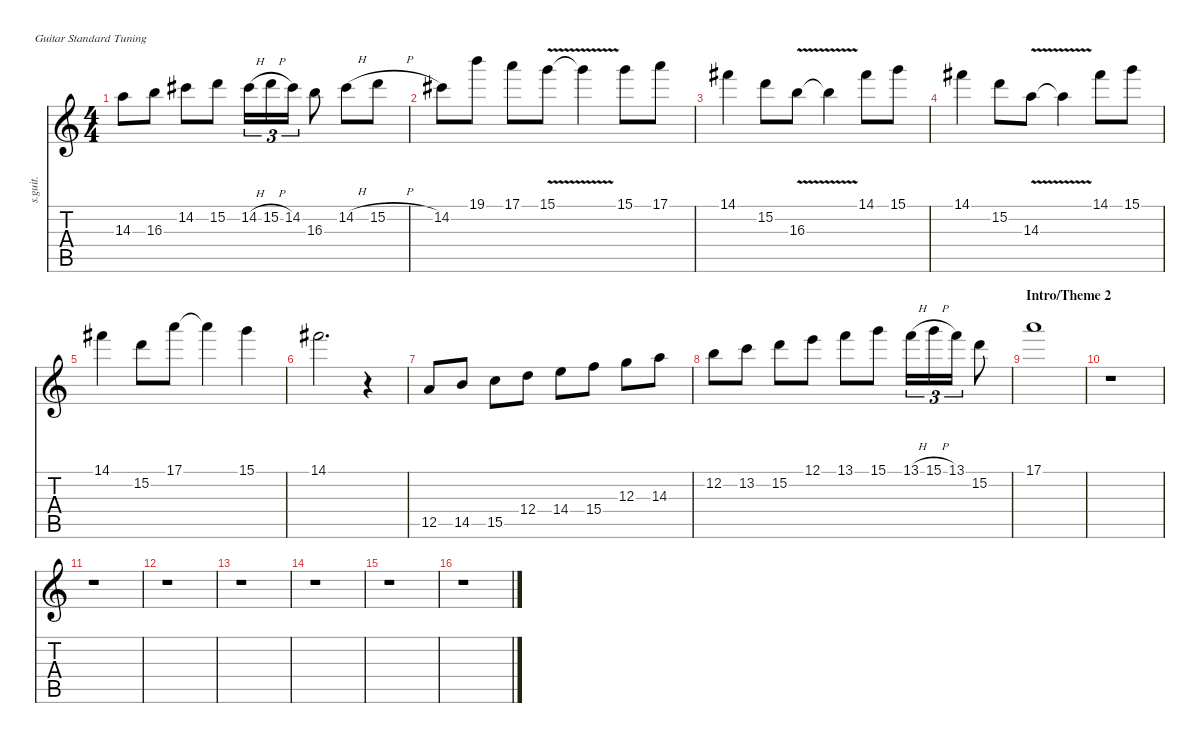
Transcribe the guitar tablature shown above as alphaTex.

\defaultSystemsLayout 4
\hideDynamics
\bracketExtendMode nobrackets
\track ("Kirk Hammett - Lead Guitar" "s.guit.") {instrument distortionguitar}
\staff {score tabs}
\tuning (E4 B3 G3 D3 A2 E2)
\ts (4 4)
\tempo (112 hide)
\clef g2
\ks c
14.3.8{lyrics (0 "") lyrics (1 "") lyrics (2 "") lyrics (3 "") lyrics (4 "") dy f} 16.3.8{lyrics (0 "") lyrics (1 "") lyrics (2 "") lyrics (3 "") lyrics (4 "")} 14.2{acc #}.8{lyrics (0 "") lyrics (1 "") lyrics (2 "") lyrics (3 "") lyrics (4 "")} 15.2.8{lyrics (0 "") lyrics (1 "") lyrics (2 "") lyrics (3 "") lyrics (4 "")} 14.2{h acc #}.16{tu (3 2) lyrics (0 "") lyrics (1 "") lyrics (2 "") lyrics (3 "") lyrics (4 "")} 15.2{h}.16{tu (3 2) lyrics (0 "") lyrics (1 "") lyrics (2 "") lyrics (3 "") lyrics (4 "")} 14.2{acc #}.16{tu (3 2) lyrics (0 "") lyrics (1 "") lyrics (2 "") lyrics (3 "") lyrics (4 "")} 16.3.8{lyrics (0 "") lyrics (1 "") lyrics (2 "") lyrics (3 "") lyrics (4 "")} 14.2{h acc #}.8{lyrics (0 "") lyrics (1 "") lyrics (2 "") lyrics (3 "") lyrics (4 "")} 15.2{h}.8{lyrics (0 "") lyrics (1 "") lyrics (2 "") lyrics (3 "") lyrics (4 "")} |
14.2{acc #}.8{lyrics (0 "") lyrics (1 "") lyrics (2 "") lyrics (3 "") lyrics (4 "")} 19.1.8{lyrics (0 "") lyrics (1 "") lyrics (2 "") lyrics (3 "") lyrics (4 "")} 17.1.8{lyrics (0 "") lyrics (1 "") lyrics (2 "") lyrics (3 "") lyrics (4 "")} 15.1{v}.8{lyrics (0 "") lyrics (1 "") lyrics (2 "") lyrics (3 "") lyrics (4 "")} 15.1{v t}.4{lyrics (0 "") lyrics (1 "") lyrics (2 "") lyrics (3 "") lyrics (4 "") dy fff} 15.1.8{lyrics (0 "") lyrics (1 "") lyrics (2 "") lyrics (3 "") lyrics (4 "") dy f} 17.1.8{lyrics (0 "") lyrics (1 "") lyrics (2 "") lyrics (3 "") lyrics (4 "")} |
14.1{acc #}.4{lyrics (0 "") lyrics (1 "") lyrics (2 "") lyrics (3 "") lyrics (4 "")} 15.2.8{lyrics (0 "") lyrics (1 "") lyrics (2 "") lyrics (3 "") lyrics (4 "")} 16.3{v}.8{lyrics (0 "") lyrics (1 "") lyrics (2 "") lyrics (3 "") lyrics (4 "")} 16.3{v t}.4{lyrics (0 "") lyrics (1 "") lyrics (2 "") lyrics (3 "") lyrics (4 "") dy fff} 14.1{acc #}.8{lyrics (0 "") lyrics (1 "") lyrics (2 "") lyrics (3 "") lyrics (4 "") dy f} 15.1.8{lyrics (0 "") lyrics (1 "") lyrics (2 "") lyrics (3 "") lyrics (4 "")} |
14.1{acc #}.4{lyrics (0 "") lyrics (1 "") lyrics (2 "") lyrics (3 "") lyrics (4 "")} 15.2.8{lyrics (0 "") lyrics (1 "") lyrics (2 "") lyrics (3 "") lyrics (4 "")} 14.3{v}.8{lyrics (0 "") lyrics (1 "") lyrics (2 "") lyrics (3 "") lyrics (4 "")} 14.3{v t}.4{lyrics (0 "") lyrics (1 "") lyrics (2 "") lyrics (3 "") lyrics (4 "") dy fff} 14.1{acc #}.8{lyrics (0 "") lyrics (1 "") lyrics (2 "") lyrics (3 "") lyrics (4 "") dy f} 15.1.8{lyrics (0 "") lyrics (1 "") lyrics (2 "") lyrics (3 "") lyrics (4 "")} |
14.1{acc #}.4{lyrics (0 "") lyrics (1 "") lyrics (2 "") lyrics (3 "") lyrics (4 "")} 15.2.8{lyrics (0 "") lyrics (1 "") lyrics (2 "") lyrics (3 "") lyrics (4 "")} 17.1.8{lyrics (0 "") lyrics (1 "") lyrics (2 "") lyrics (3 "") lyrics (4 "")} 17.1{t}.4{lyrics (0 "") lyrics (1 "") lyrics (2 "") lyrics (3 "") lyrics (4 "") dy fff} 15.1.4{lyrics (0 "") lyrics (1 "") lyrics (2 "") lyrics (3 "") lyrics (4 "") dy f} |
14.1{acc #}.2{d lyrics (0 "") lyrics (1 "") lyrics (2 "") lyrics (3 "") lyrics (4 "")} r.4 |
12.5.8{lyrics (0 "") lyrics (1 "") lyrics (2 "") lyrics (3 "") lyrics (4 "")} 14.5.8{lyrics (0 "") lyrics (1 "") lyrics (2 "") lyrics (3 "") lyrics (4 "")} 15.5.8{lyrics (0 "") lyrics (1 "") lyrics (2 "") lyrics (3 "") lyrics (4 "")} 12.4.8{lyrics (0 "") lyrics (1 "") lyrics (2 "") lyrics (3 "") lyrics (4 "")} 14.4.8{lyrics (0 "") lyrics (1 "") lyrics (2 "") lyrics (3 "") lyrics (4 "")} 15.4.8{lyrics (0 "") lyrics (1 "") lyrics (2 "") lyrics (3 "") lyrics (4 "")} 12.3.8{lyrics (0 "") lyrics (1 "") lyrics (2 "") lyrics (3 "") lyrics (4 "")} 14.3.8{lyrics (0 "") lyrics (1 "") lyrics (2 "") lyrics (3 "") lyrics (4 "")} |
12.2.8{lyrics (0 "") lyrics (1 "") lyrics (2 "") lyrics (3 "") lyrics (4 "")} 13.2.8{lyrics (0 "") lyrics (1 "") lyrics (2 "") lyrics (3 "") lyrics (4 "")} 15.2.8{lyrics (0 "") lyrics (1 "") lyrics (2 "") lyrics (3 "") lyrics (4 "")} 12.1.8{lyrics (0 "") lyrics (1 "") lyrics (2 "") lyrics (3 "") lyrics (4 "")} 13.1.8{lyrics (0 "") lyrics (1 "") lyrics (2 "") lyrics (3 "") lyrics (4 "")} 15.1.8{lyrics (0 "") lyrics (1 "") lyrics (2 "") lyrics (3 "") lyrics (4 "")} 13.1{h}.16{tu (3 2) lyrics (0 "") lyrics (1 "") lyrics (2 "") lyrics (3 "") lyrics (4 "")} 15.1{h}.16{tu (3 2) lyrics (0 "") lyrics (1 "") lyrics (2 "") lyrics (3 "") lyrics (4 "")} 13.1.16{tu (3 2) lyrics (0 "") lyrics (1 "") lyrics (2 "") lyrics (3 "") lyrics (4 "")} 15.2.8{lyrics (0 "") lyrics (1 "") lyrics (2 "") lyrics (3 "") lyrics (4 "")} |
\section ("" "Intro/Theme 2")
17.1.1{lyrics (0 "") lyrics (1 "") lyrics (2 "") lyrics (3 "") lyrics (4 "") dy mf} |
r.1 |
r.1 |
\tempo (113 hide)
r.1 |
r.1 |
r.1 |
r.1 |
r.1
